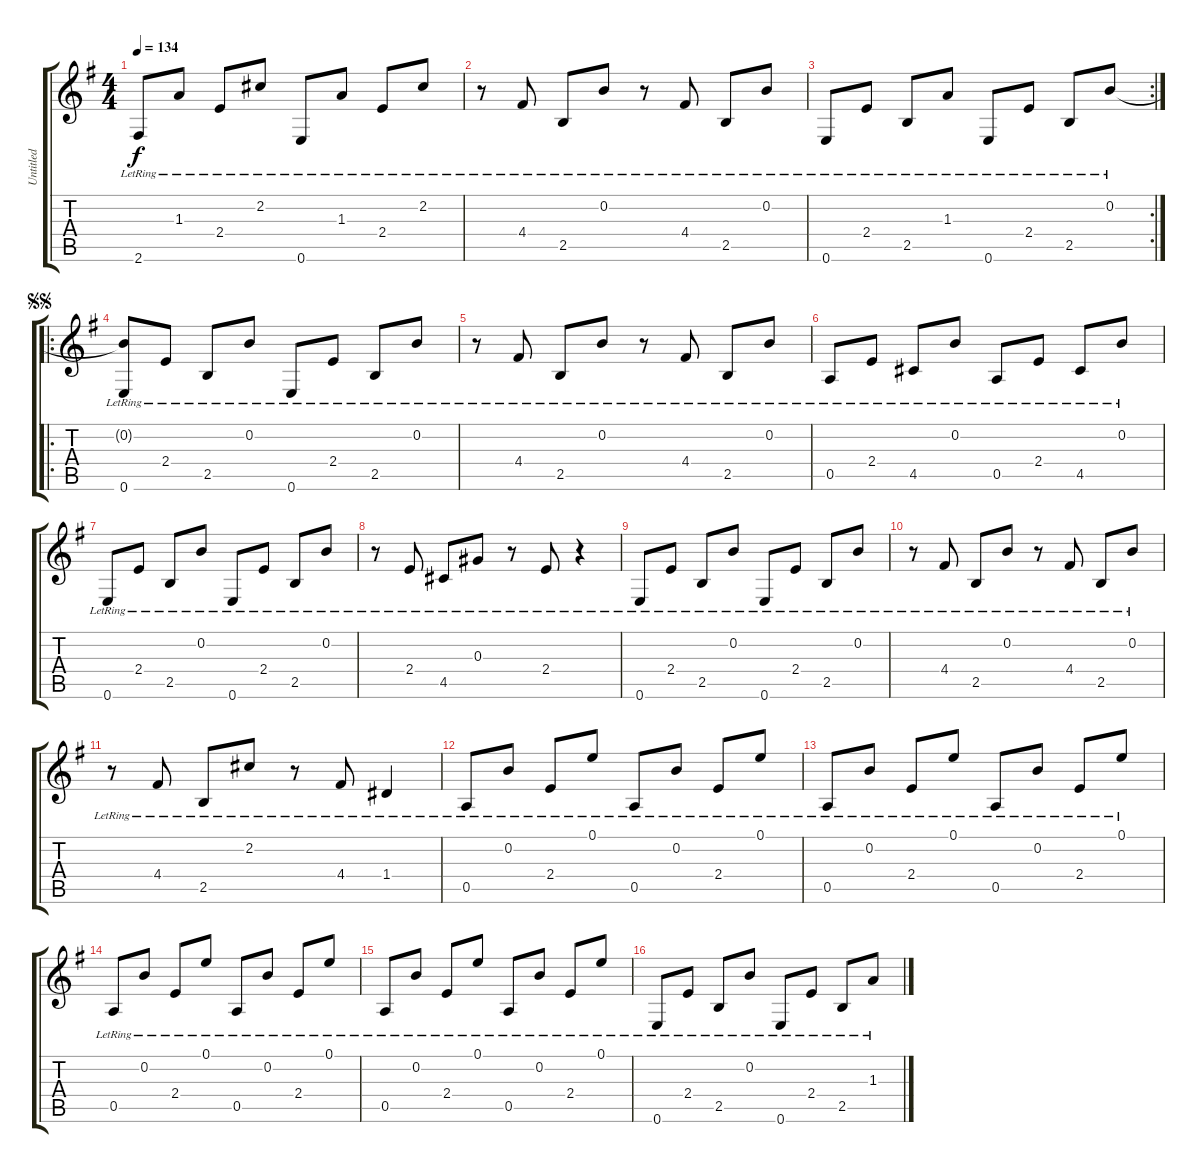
\track ("Untitled" "Untitled") {instrument acousticguitarsteel}
\staff {score tabs}
\tuning (E4 B3 Ab3 D3 A2 E2) {hide}
\ts (4 4)
\tempo 134
\clef g2
\ks g
2.6{lr}.8{dy f} 1.3{lr}.8 2.4{lr}.8 2.2{lr}.8 0.6{lr}.8 1.3{lr}.8 2.4{lr}.8 2.2{lr}.8 |
r.8 4.4{lr}.8 2.5{lr}.8 0.2{lr}.8 r.8 4.4{lr}.8 2.5{lr}.8 0.2{lr}.8 |
\rc 2
0.6{lr}.8 2.4{lr}.8 2.5{lr}.8 1.3{lr}.8 0.6{lr}.8 2.4{lr}.8 2.5{lr}.8 0.2{lr}.8 |
\ro
\jump segnosegno
(0.2{t} 0.6{lr}).8 2.4{lr}.8 2.5{lr}.8 0.2{lr}.8 0.6{lr}.8 2.4{lr}.8 2.5{lr}.8 0.2{lr}.8 |
r.8 4.4{lr}.8 2.5{lr}.8 0.2{lr}.8 r.8 4.4{lr}.8 2.5{lr}.8 0.2{lr}.8 |
0.5{lr}.8 2.4{lr}.8 4.5{lr}.8 0.2{lr}.8 0.5{lr}.8 2.4{lr}.8 4.5{lr}.8 0.2{lr}.8 |
0.6{lr}.8 2.4{lr}.8 2.5{lr}.8 0.2{lr}.8 0.6{lr}.8 2.4{lr}.8 2.5{lr}.8 0.2{lr}.8 |
r.8 2.4{lr}.8 4.5{lr}.8 0.3{lr}.8 r.8 2.4{lr}.8 r.4 |
0.6{lr}.8 2.4{lr}.8 2.5{lr}.8 0.2{lr}.8 0.6{lr}.8 2.4{lr}.8 2.5{lr}.8 0.2{lr}.8 |
r.8 4.4{lr}.8 2.5{lr}.8 0.2{lr}.8 r.8 4.4{lr}.8 2.5{lr}.8 0.2{lr}.8 |
r.8 4.4{lr}.8 2.5{lr}.8 2.2{lr}.8 r.8 4.4{lr}.8 1.4{lr}.4 |
0.5{lr}.8 0.2{lr}.8 2.4{lr}.8 0.1{lr}.8 0.5{lr}.8 0.2{lr}.8 2.4{lr}.8 0.1{lr}.8 |
0.5{lr}.8 0.2{lr}.8 2.4{lr}.8 0.1{lr}.8 0.5{lr}.8 0.2{lr}.8 2.4{lr}.8 0.1{lr}.8 |
0.5{lr}.8 0.2{lr}.8 2.4{lr}.8 0.1{lr}.8 0.5{lr}.8 0.2{lr}.8 2.4{lr}.8 0.1{lr}.8 |
0.5{lr}.8 0.2{lr}.8 2.4{lr}.8 0.1{lr}.8 0.5{lr}.8 0.2{lr}.8 2.4{lr}.8 0.1{lr}.8 |
0.6{lr}.8 2.4{lr}.8 2.5{lr}.8 0.2{lr}.8 0.6{lr}.8 2.4{lr}.8 2.5{lr}.8 1.3{lr}.8
